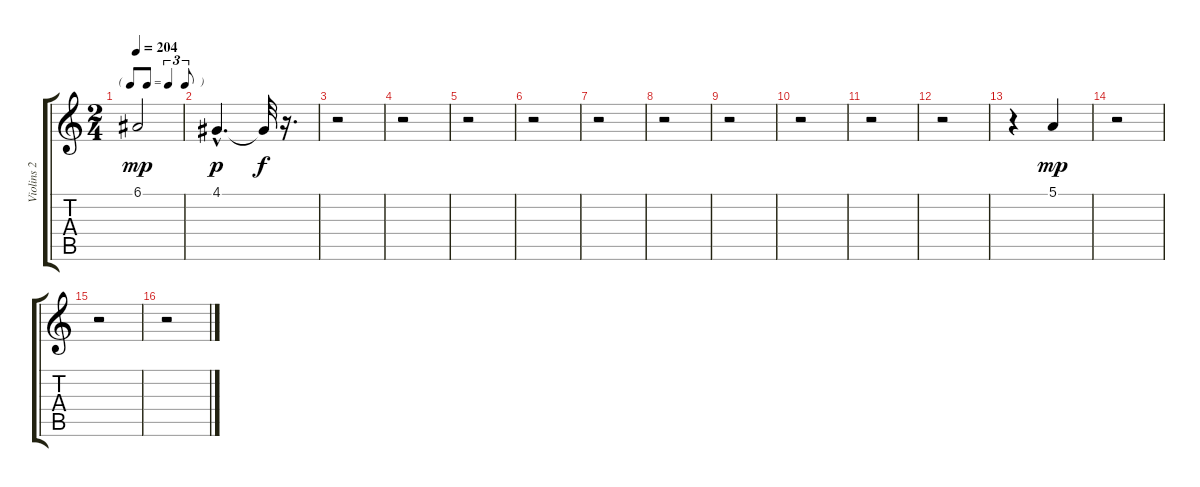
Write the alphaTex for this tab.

\track ("Violins 2" "Violins 2") {instrument stringensemble1}
\staff {score tabs}
\tuning (E4 B3 G3 D3 A2 E2) {hide}
\ts (2 4)
\tf triplet8th
\tempo 204
\clef g2
\ks c
6.1.2{dy mp} |
4.1{hac}.4{d dy p} 4.1{t}.32{dy f} r.16{d} |
r.2 |
r.2 |
r.2 |
r.2 |
r.2 |
r.2 |
r.2 |
r.2 |
r.2 |
r.2 |
r.4 5.1.4{dy mp} |
r.2 |
r.2 |
r.2
